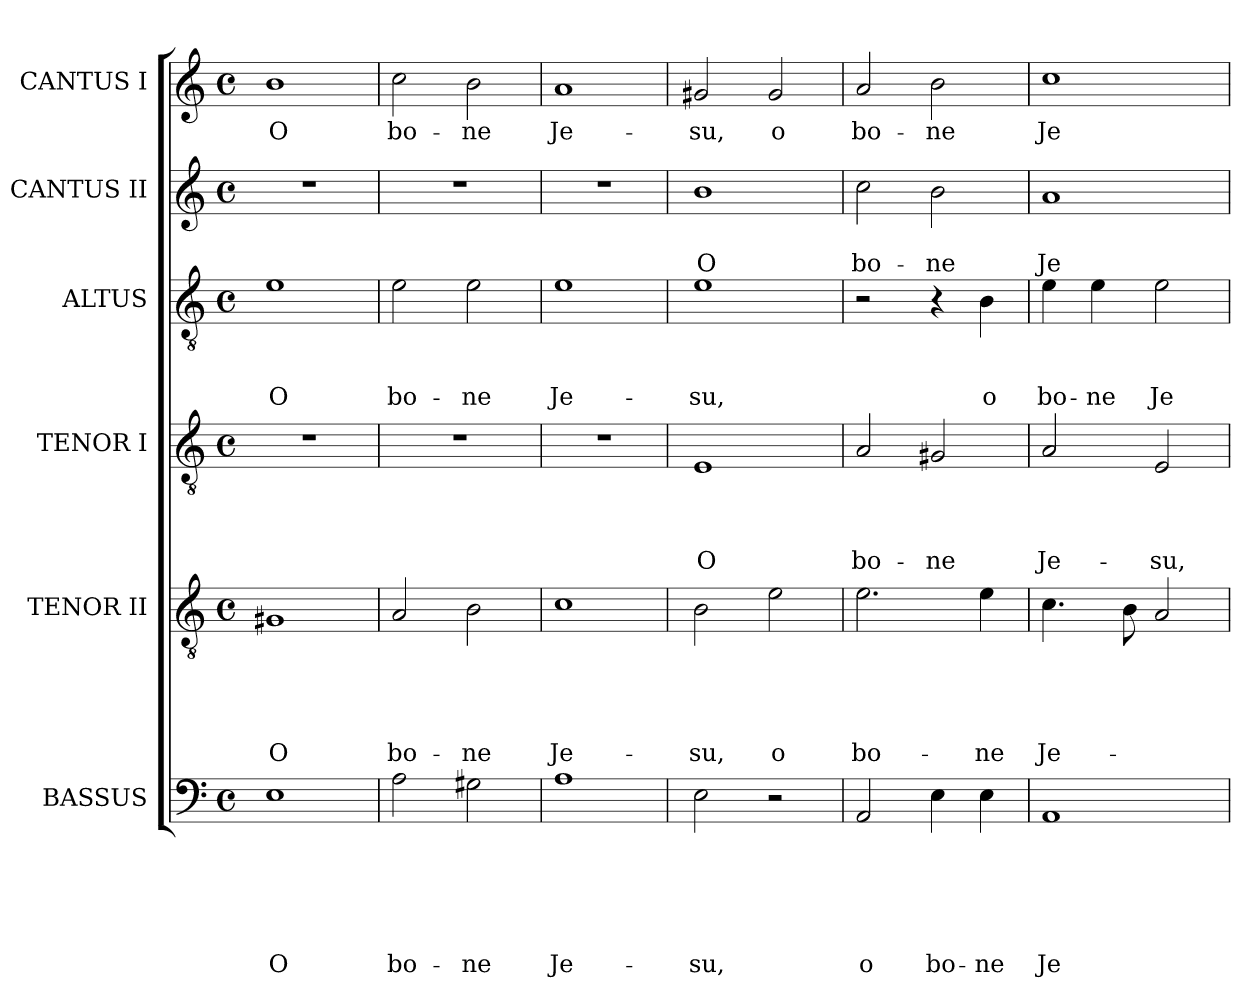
**kern	**text	**text	**text	**text	**text	**text	**kern	**text	**text	**text	**text	**text	**kern	**text	**text	**text	**text	**kern	**text	**text	**text	**kern	**text	**text	**kern	**text
*part6	*part6	*part6	*part6	*part6	*part6	*part6	*part5	*part5	*part5	*part5	*part5	*part5	*part4	*part4	*part4	*part4	*part4	*part3	*part3	*part3	*part3	*part2	*part2	*part2	*part1	*part1
*staff6	*staff6	*staff6	*staff6	*staff6	*staff6	*staff6	*staff5	*staff5	*staff5	*staff5	*staff5	*staff5	*staff4	*staff4	*staff4	*staff4	*staff4	*staff3	*staff3	*staff3	*staff3	*staff2	*staff2	*staff2	*staff1	*staff1
*I"BASSUS	*	*	*	*	*	*	*I"TENOR II	*	*	*	*	*	*I"TENOR I	*	*	*	*	*I"ALTUS	*	*	*	*I"CANTUS II	*	*	*I"CANTUS I	*
*clefF4	*	*	*	*	*	*	*clefGv2	*	*	*	*	*	*clefGv2	*	*	*	*	*clefGv2	*	*	*	*clefG2	*	*	*clefG2	*
*k[]	*	*	*	*	*	*	*k[]	*	*	*	*	*	*k[]	*	*	*	*	*k[]	*	*	*	*k[]	*	*	*k[]	*
*C:	*	*	*	*	*	*	*C:	*	*	*	*	*	*C:	*	*	*	*	*C:	*	*	*	*C:	*	*	*C:	*
*M4/4	*	*	*	*	*	*	*M4/4	*	*	*	*	*	*M4/4	*	*	*	*	*M4/4	*	*	*	*M4/4	*	*	*M4/4	*
*met(c)	*	*	*	*	*	*	*met(c)	*	*	*	*	*	*met(c)	*	*	*	*	*met(c)	*	*	*	*met(c)	*	*	*met(c)	*
=1	=1	=1	=1	=1	=1	=1	=1	=1	=1	=1	=1	=1	=1	=1	=1	=1	=1	=1	=1	=1	=1	=1	=1	=1	=1	=1
1E	.	.	.	.	.	O	1G#X	.	.	.	.	O	1r	.	.	.	.	1e	.	.	O	1r	.	.	1b	O
=2	=2	=2	=2	=2	=2	=2	=2	=2	=2	=2	=2	=2	=2	=2	=2	=2	=2	=2	=2	=2	=2	=2	=2	=2	=2	=2
2A\	.	.	.	.	.	bo-	2A/	.	.	.	.	bo-	1r	.	.	.	.	2e\	.	.	bo-	1r	.	.	2cc\	bo-
2G#X\	.	.	.	.	.	-ne	2B\	.	.	.	.	-ne	.	.	.	.	.	2e\	.	.	-ne	.	.	.	2b\	-ne
=3	=3	=3	=3	=3	=3	=3	=3	=3	=3	=3	=3	=3	=3	=3	=3	=3	=3	=3	=3	=3	=3	=3	=3	=3	=3	=3
1A	.	.	.	.	.	Je-	1c	.	.	.	.	Je-	1r	.	.	.	.	1e	.	.	Je-	1r	.	.	1a	Je-
=4	=4	=4	=4	=4	=4	=4	=4	=4	=4	=4	=4	=4	=4	=4	=4	=4	=4	=4	=4	=4	=4	=4	=4	=4	=4	=4
2E\	.	.	.	.	.	-su,	2B\	.	.	.	.	-su,	1E	.	.	.	O	1e	.	.	-su,	1b	.	O	2g#X/	-su,
2r	.	.	.	.	.	.	2e\	.	.	.	.	o	.	.	.	.	.	.	.	.	.	.	.	.	2g#/	o
=5	=5	=5	=5	=5	=5	=5	=5	=5	=5	=5	=5	=5	=5	=5	=5	=5	=5	=5	=5	=5	=5	=5	=5	=5	=5	=5
2AA/	.	.	.	.	.	o	2.e\	.	.	.	.	bo-	2A/	.	.	.	bo-	2r	.	.	.	2cc\	.	bo-	2a/	bo-
4E\	.	.	.	.	.	bo-	.	.	.	.	.	.	2G#X/	.	.	.	-ne	4r	.	.	.	2b\	.	-ne	2b\	-ne
4E\	.	.	.	.	.	-ne	4e\	.	.	.	.	-ne	.	.	.	.	.	4B\	.	.	o	.	.	.	.	.
=6	=6	=6	=6	=6	=6	=6	=6	=6	=6	=6	=6	=6	=6	=6	=6	=6	=6	=6	=6	=6	=6	=6	=6	=6	=6	=6
1AA	.	.	.	.	.	Je-	4.c\	.	.	.	.	Je-	2A/	.	.	.	Je-	4e\	.	.	bo-	1a	.	Je-	1cc	Je-
.	.	.	.	.	.	.	.	.	.	.	.	.	.	.	.	.	.	4e\	.	.	-ne	.	.	.	.	.
.	.	.	.	.	.	.	8B\	.	.	.	.	.	.	.	.	.	.	.	.	.	.	.	.	.	.	.
.	.	.	.	.	.	.	2A/	.	.	.	.	.	2E/	.	.	.	-su,	2e\	.	.	Je-	.	.	.	.	.
=	=	=	=	=	=	=	=	=	=	=	=	=	=	=	=	=	=	=	=	=	=	=	=	=	=	=
*-	*-	*-	*-	*-	*-	*-	*-	*-	*-	*-	*-	*-	*-	*-	*-	*-	*-	*-	*-	*-	*-	*-	*-	*-	*-	*-
